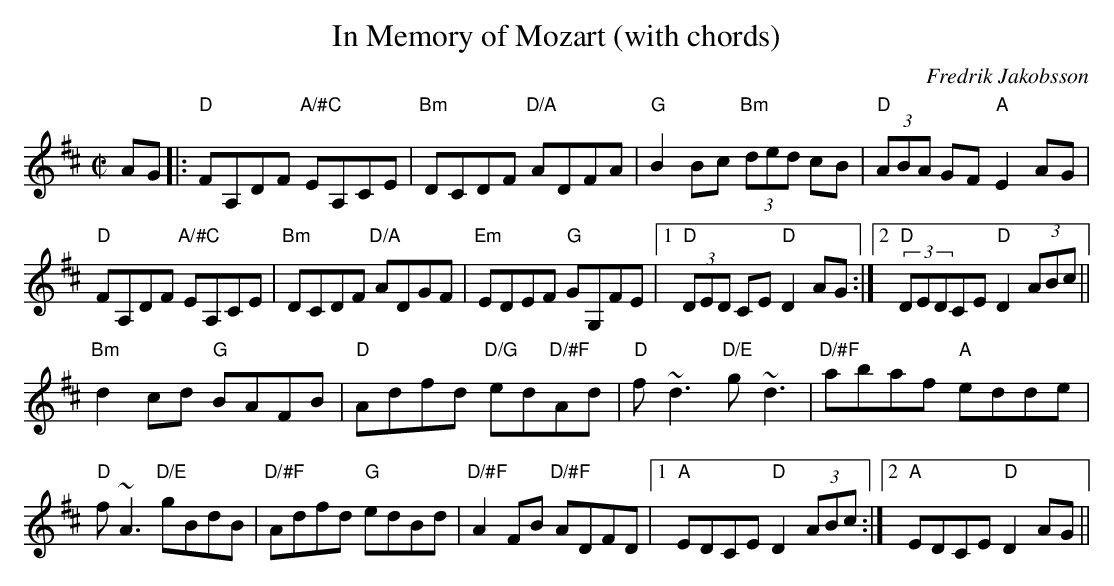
X:1
T:In Memory of Mozart (with chords)
C:Fredrik Jakobsson
M:C|
K:D
AG|:"D"FA,DF "A/#C"EA,CE|"Bm"DCDF "D/A"ADFA|"G"B2Bc "Bm"(3ded cB|"D"(3ABA GF "A"E2AG|
"D"FA,DF "A/#C"EA,CE|"Bm"DCDF "D/A"ADGF|"Em"EDEF "G"GG,FE|1 "D"(3DED CE "D"D2AG:|2 "D"(3DEDCE "D"D2(3ABc||
"Bm"d2cd "G"BAFB|"D"Adfd "D/G"ed"D/#F"Ad|"D"f~d3 "D/E"g~d3|"D/#F"abaf "A"edde|
"D"f~A3 "D/E"gBdB|"D/#F"Adfd "G"edBd|"D/#F"A2FB "D/#F"ADFD|1"A"EDCE "D"D2 (3ABc:|2 "A"EDCE "D"D2AG||
